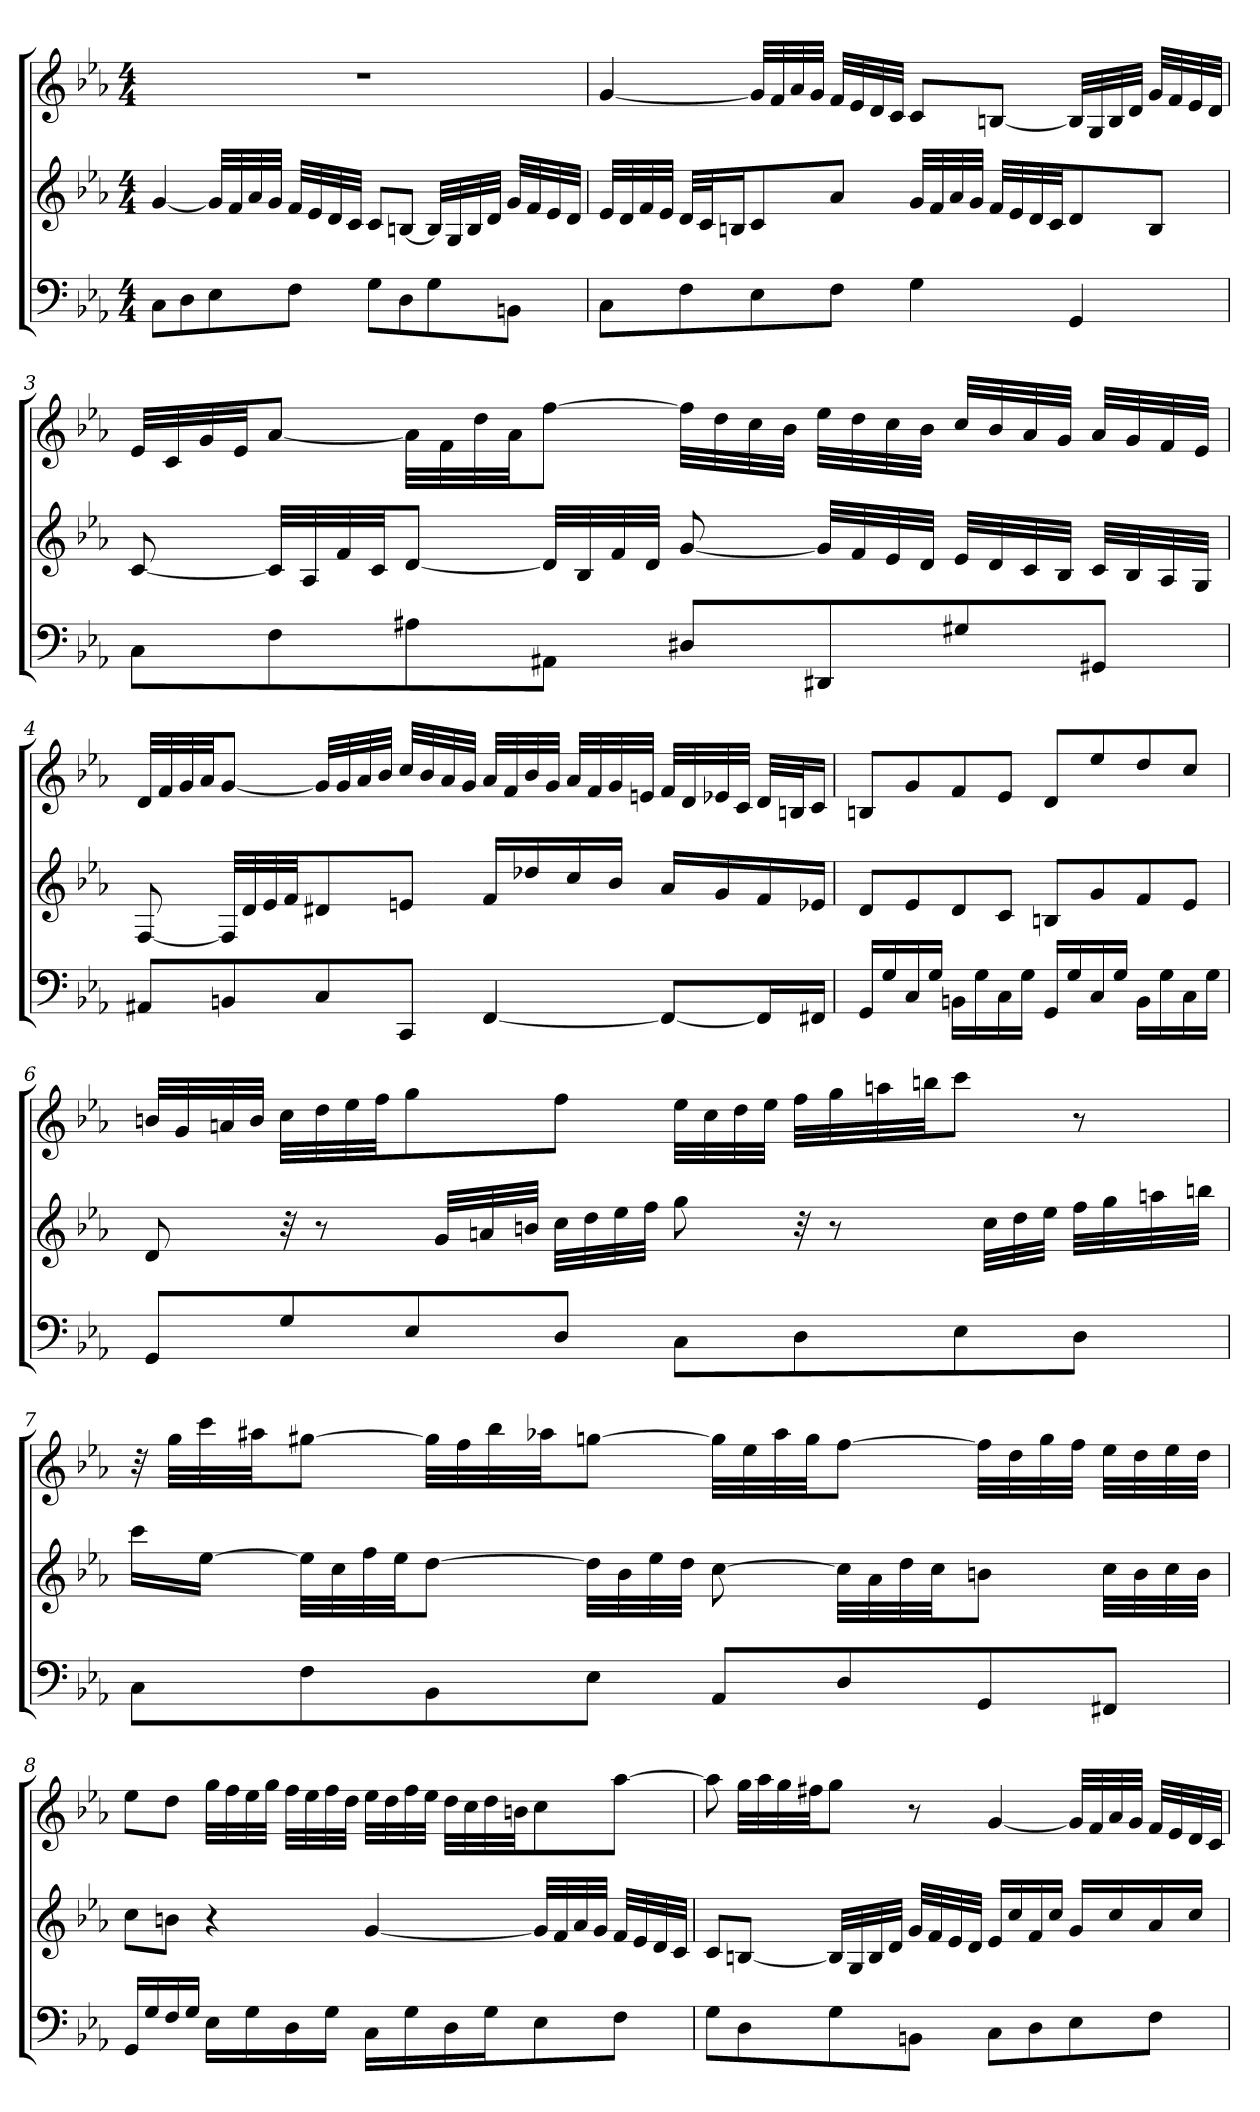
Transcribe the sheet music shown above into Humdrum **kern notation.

**kern	**kern	**kern
*part3	*part2	*part1
*staff3	*staff2	*staff1
*clefF4	*clefG2	*clefG2
*k[b-e-a-]	*k[b-e-a-]	*k[b-e-a-]
*M4/4	*M4/4	*M4/4
=	=	=
8CL	[4g	1r
8D	.	.
8E-	32gLLL]	.
.	32f	.
.	32a-	.
.	32gJJJ	.
8FJ	32fLLL	.
.	32e-	.
.	32d	.
.	32cJJJ	.
8GL	8cL	.
8D	[8BnJ	.
8G	32BLLL]	.
.	32G	.
.	32B	.
.	32dJJJ	.
8BBnJ	32gLLL	.
.	32f	.
.	32e-	.
.	32dJJJ	.
=2	=2	=2
8CL	32e-LLL	[4g
.	32d	.
.	32f	.
.	32e-JJJ	.
8F	32dLLL	.
.	32cJ	.
.	16BnJ	.
8E-	8c	32gLLL]
.	.	32f
.	.	32a-
.	.	32gJJJ
8FJ	8a-J	32fLLL
.	.	32e-
.	.	32d
.	.	32cJJJ
4G	32gLLL	8cL
.	32f	.
.	32a-	.
.	32gJJJ	.
.	32fLLL	[8BnJ
.	32e-	.
.	32d	.
.	32cJJ	.
4GG	8d	32BLLL]
.	.	32G
.	.	32B
.	.	32dJJJ
.	8BJ	32gLLL
.	.	32f
.	.	32e-
.	.	32dJJJ
=3	=3	=3
8CL	[8c	32e-LLL
.	.	32c
.	.	32g
.	.	32e-JJ
8F	32cLLL]	[8a-J
.	32A-	.
.	32f	.
.	32cJJ	.
8A#X	[8dJ	32a-LLL]
.	.	32f
.	.	32dd
.	.	32a-JJ
8AA#XJ	32dLLL]	[8ffJ
.	32B-	.
.	32f	.
.	32dJJJ	.
8D#XL	[8g	32ffLLL]
.	.	32dd
.	.	32cc
.	.	32b-JJJ
8DD#X	32gLLL]	32ee-LLL
.	32f	32dd
.	32e-	32cc
.	32dJJJ	32b-JJJ
8G#X	32e-LLL	32ccLLL
.	32d	32b-
.	32c	32a-
.	32B-JJJ	32gJJJ
8GG#XJ	32cLLL	32a-LLL
.	32B-	32g
.	32A-	32f
.	32GJJJ	32e-JJJ
=4	=4	=4
8AA#XL	[8F	32dLLL
.	.	32f
.	.	32g
.	.	32a-JJ
8BBn	32FLLL]	[8gJ
.	32d	.
.	32e-	.
.	32fJJ	.
8C	8d#X	32gLLL]
.	.	32g
.	.	32a-
.	.	32b-JJJ
8CCJ	8enJ	32ccLLL
.	.	32b-
.	.	32a-
.	.	32gJJJ
[4FF	16fLL	32a-LLL
.	.	32f
.	16dd-X	32b-
.	.	32gJJJ
.	16cc	32a-LLL
.	.	32f
.	16b-JJ	32g
.	.	32enJJJ
8FFL_	16a-LL	32fLLL
.	.	32d
.	16g	32e-X
.	.	32cJJJ
16FFL]	16f	32dLLL
.	.	32BnJ
16FF#XJJ	16e-XJJ	16cJJ
=5	=5	=5
16GGLL	8dL	8BnL
16G	.	.
16C	8e-	8g
16GJJ	.	.
16BBnLL	8d	8f
16G	.	.
16C	8cJ	8e-J
16GJJ	.	.
16GGLL	8BnL	8dL
16G	.	.
16C	8g	8ee-
16GJJ	.	.
16BBLL	8f	8dd
16G	.	.
16C	8e-J	8ccJ
16GJJ	.	.
=6	=6	=6
8GGL	8d	32bnLLL
.	.	32g
.	.	32an
.	.	32bJJJ
8G	32r	32ccLLL
.	8r	32dd
.	.	32ee-
.	.	32ffJJ
8E-	.	8gg
.	32gLLL	.
.	32an	.
.	32bnJJJ	.
8DJ	32ccLLL	8ffJ
.	32dd	.
.	32ee-	.
.	32ffJJJ	.
8CL	8gg	32ee-LLL
.	.	32cc
.	.	32dd
.	.	32ee-JJJ
8D	32r	32ffLLL
.	8r	32gg
.	.	32aan
.	.	32bbnJJ
8E-	.	8cccJ
.	32ccLLL	.
.	32dd	.
.	32ee-JJJ	.
8DJ	32ffLLL	8r
.	32gg	.
.	32aan	.
.	32bbnJJJ	.
=7	=7	=7
8CL	16cccLL	32r
.	.	32ggLLL
.	[16ee-JJ	32ccc
.	.	32aa#XJJ
8F	32ee-LLL]	[8gg#XJ
.	32cc	.
.	32ff	.
.	32ee-JJ	.
8BB-	[8ddJ	32gg#LLL]
.	.	32ff
.	.	32bb-
.	.	32aa-XJJ
8E-J	32ddLLL]	[8ggnJ
.	32b-	.
.	32ee-	.
.	32ddJJJ	.
8AA-L	[8cc	32ggLLL]
.	.	32ee-
.	.	32aa-
.	.	32ggJJ
8D	32ccLLL]	[8ffJ
.	32a-	.
.	32dd	.
.	32ccJJ	.
8GG	8bnJ	32ffLLL]
.	.	32dd
.	.	32gg
.	.	32ffJJJ
8FF#XJ	32ccLLL	32ee-LLL
.	32b	32dd
.	32cc	32ee-
.	32bJJJ	32ddJJJ
=8	=8	=8
16GGLL	8ccL	8ee-L
16G	.	.
16F	8bnJ	8ddJ
16GJJ	.	.
16E-LL	4r	32ggLLL
.	.	32ff
16G	.	32ee-
.	.	32ggJJJ
16D	.	32ffLLL
.	.	32ee-
16GJJ	.	32ff
.	.	32ddJJJ
16CLL	[4g	32ee-LLL
.	.	32dd
16G	.	32ff
.	.	32ee-JJJ
16D	.	32ddLLL
.	.	32cc
16GJ	.	32dd
.	.	32bnJJ
8E-	32gLLL]	8cc
.	32f	.
.	32a-	.
.	32gJJJ	.
8FJ	32fLLL	[8aa-J
.	32e-	.
.	32d	.
.	32cJJJ	.
=9	=9	=9
8GL	8cL	8aa-]
8D	[8BnJ	32ggLLL
.	.	32aa-
.	.	32gg
.	.	32ff#XJJ
8G	32BLLL]	8ggJ
.	32G	.
.	32B	.
.	32dJJJ	.
8BBnJ	32gLLL	8r
.	32f	.
.	32e-	.
.	32dJJJ	.
8CL	16e-LL	[4g
.	16cc	.
8D	16f	.
.	16ccJJ	.
8E-	16gLL	32gLLL]
.	.	32f
.	16cc	32a-
.	.	32gJJJ
8FJ	16a-	32fLLL
.	.	32e-
.	16ccJJ	32d
.	.	32cJJJ
=	=	=
*-	*-	*-
